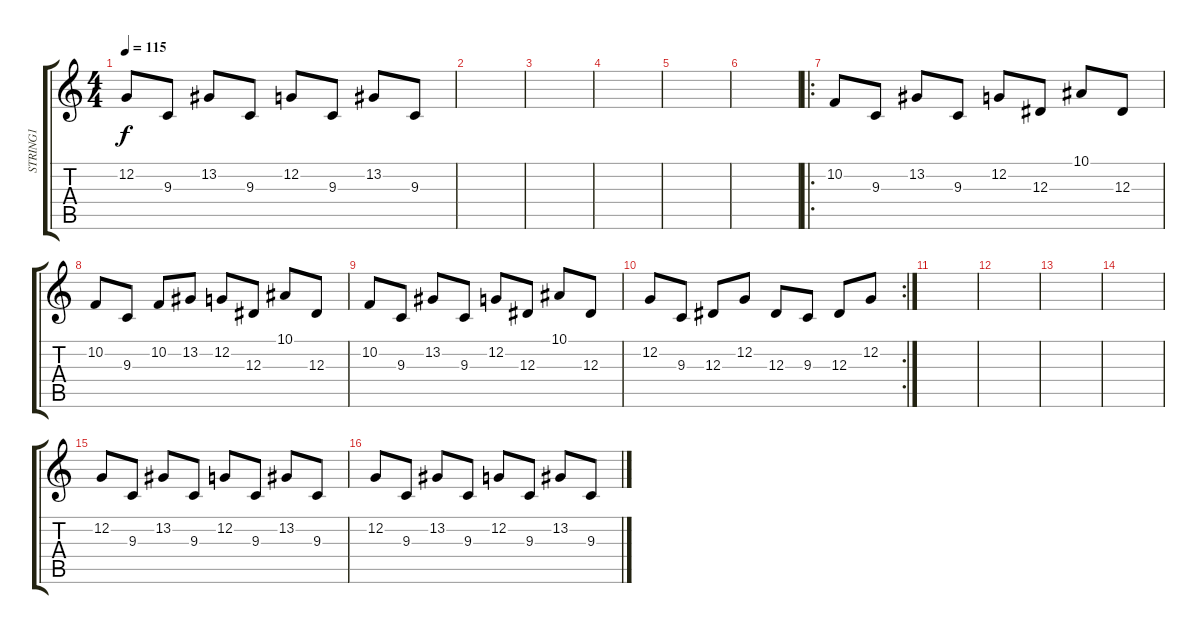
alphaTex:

\track ("STRING1" "STRING1") {instrument stringensemble1}
\staff {score tabs}
\tuning (C4 G3 Eb3 Bb2 F2 C2) {hide}
\ts (4 4)
\tempo 115
\clef g2
\ks c
12.2.8{dy f} 9.3.8 13.2.8 9.3.8 12.2.8 9.3.8 13.2.8 9.3.8 |
|
|
|
|
|
\ro
10.2.8 9.3.8 13.2.8 9.3.8 12.2.8 12.3.8 10.1.8 12.3.8 |
10.2.8 9.3.8 10.2.8 13.2.8 12.2.8 12.3.8 10.1.8 12.3.8 |
10.2.8 9.3.8 13.2.8 9.3.8 12.2.8 12.3.8 10.1.8 12.3.8 |
\rc 2
12.2.8 9.3.8 12.3.8 12.2.8 12.3.8 9.3.8 12.3.8 12.2.8 |
|
|
|
|
12.2.8 9.3.8 13.2.8 9.3.8 12.2.8 9.3.8 13.2.8 9.3.8 |
12.2.8 9.3.8 13.2.8 9.3.8 12.2.8 9.3.8 13.2.8 9.3.8
